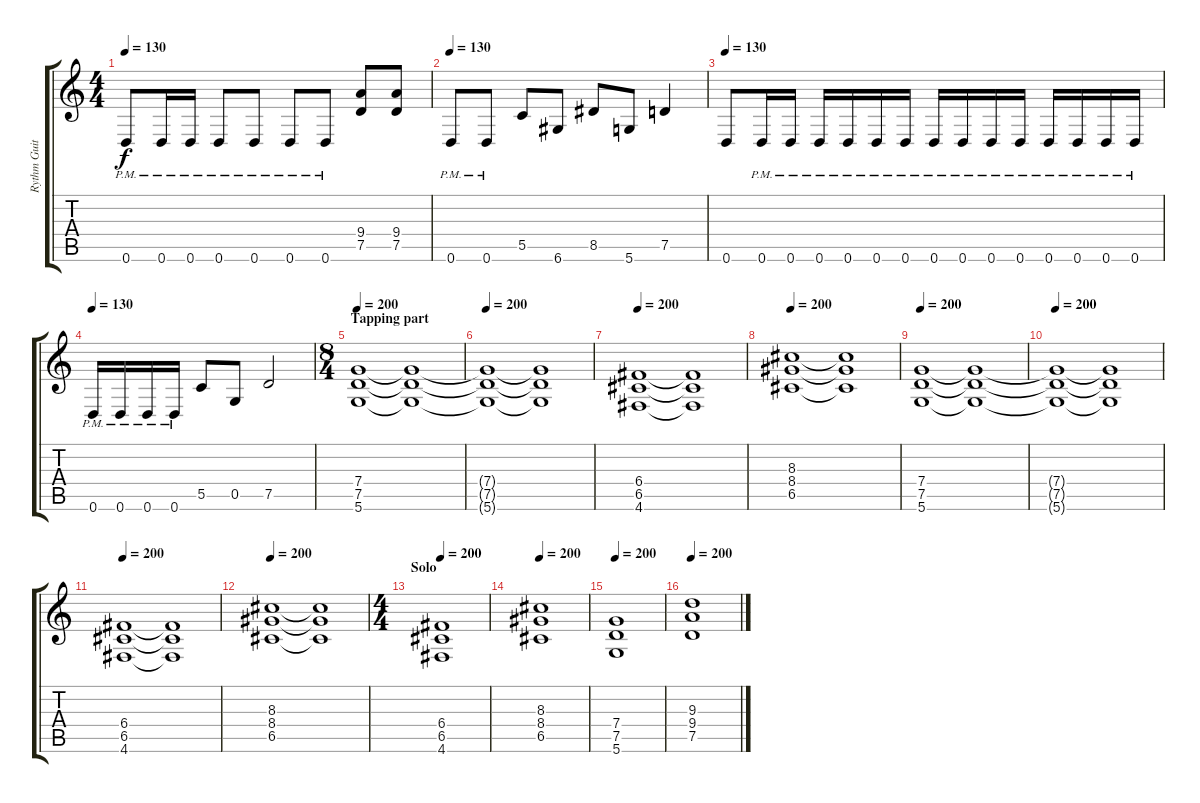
\track ("Rythm Guitar" "Rythm Guit") {instrument overdrivenguitar}
\staff {score tabs}
\tuning (D4 A3 F3 C3 G2 D2) {hide}
\ts (4 4)
\tempo 130
\clef g2
\ks c
0.6{pm}.8{dy f} 0.6{pm}.16 0.6{pm}.16 0.6{pm}.8 0.6{pm}.8 0.6{pm}.8 0.6{pm}.8 (9.4 7.5).8 (9.4 7.5).8 |
\tempo 130
0.6{pm}.8 0.6{pm}.8 5.5.8 6.6.8 8.5.8 5.6.8 7.5.4 |
\tempo 130
0.6.8 0.6{pm}.16 0.6{pm}.16 0.6{pm}.16 0.6{pm}.16 0.6{pm}.16 0.6{pm}.16 0.6{pm}.16 0.6{pm}.16 0.6{pm}.16 0.6{pm}.16 0.6{pm}.16 0.6{pm}.16 0.6{pm}.16 0.6{pm}.16 |
\tempo 130
0.6{pm}.16 0.6{pm}.16 0.6{pm}.16 0.6{pm}.16 5.5.8 0.5.8 7.5.2 |
\ts (8 4)
\section ("" "Tapping part")
\tempo 200
(7.4 7.5 5.6).1 (7.4{t} 7.5{t} 5.6{t}).1 |
\tempo 200
(7.4{t} 7.5{t} 5.6{t}).1 (7.4{t} 7.5{t} 5.6{t}).1 |
\tempo 200
(6.4 6.5 4.6).1 (6.4{t} 6.5{t} 4.6{t}).1 |
\tempo 200
(8.3 8.4 6.5).1 (8.3{t} 8.4{t} 6.5{t}).1 |
\tempo 200
(7.4 7.5 5.6).1 (7.4{t} 7.5{t} 5.6{t}).1 |
\tempo 200
(7.4{t} 7.5{t} 5.6{t}).1 (7.4{t} 7.5{t} 5.6{t}).1 |
\tempo 200
(6.4 6.5 4.6).1 (6.4{t} 6.5{t} 4.6{t}).1 |
\tempo 200
(8.3 8.4 6.5).1 (8.3{t} 8.4{t} 6.5{t}).1 |
\ts (4 4)
\section ("" "Solo")
\tempo 200
(6.4 6.5 4.6).1{volume 10 balance 3} |
\tempo 200
(8.3 8.4 6.5).1 |
\tempo 200
(7.4 7.5 5.6).1 |
\tempo 200
(9.3 9.4 7.5).1
